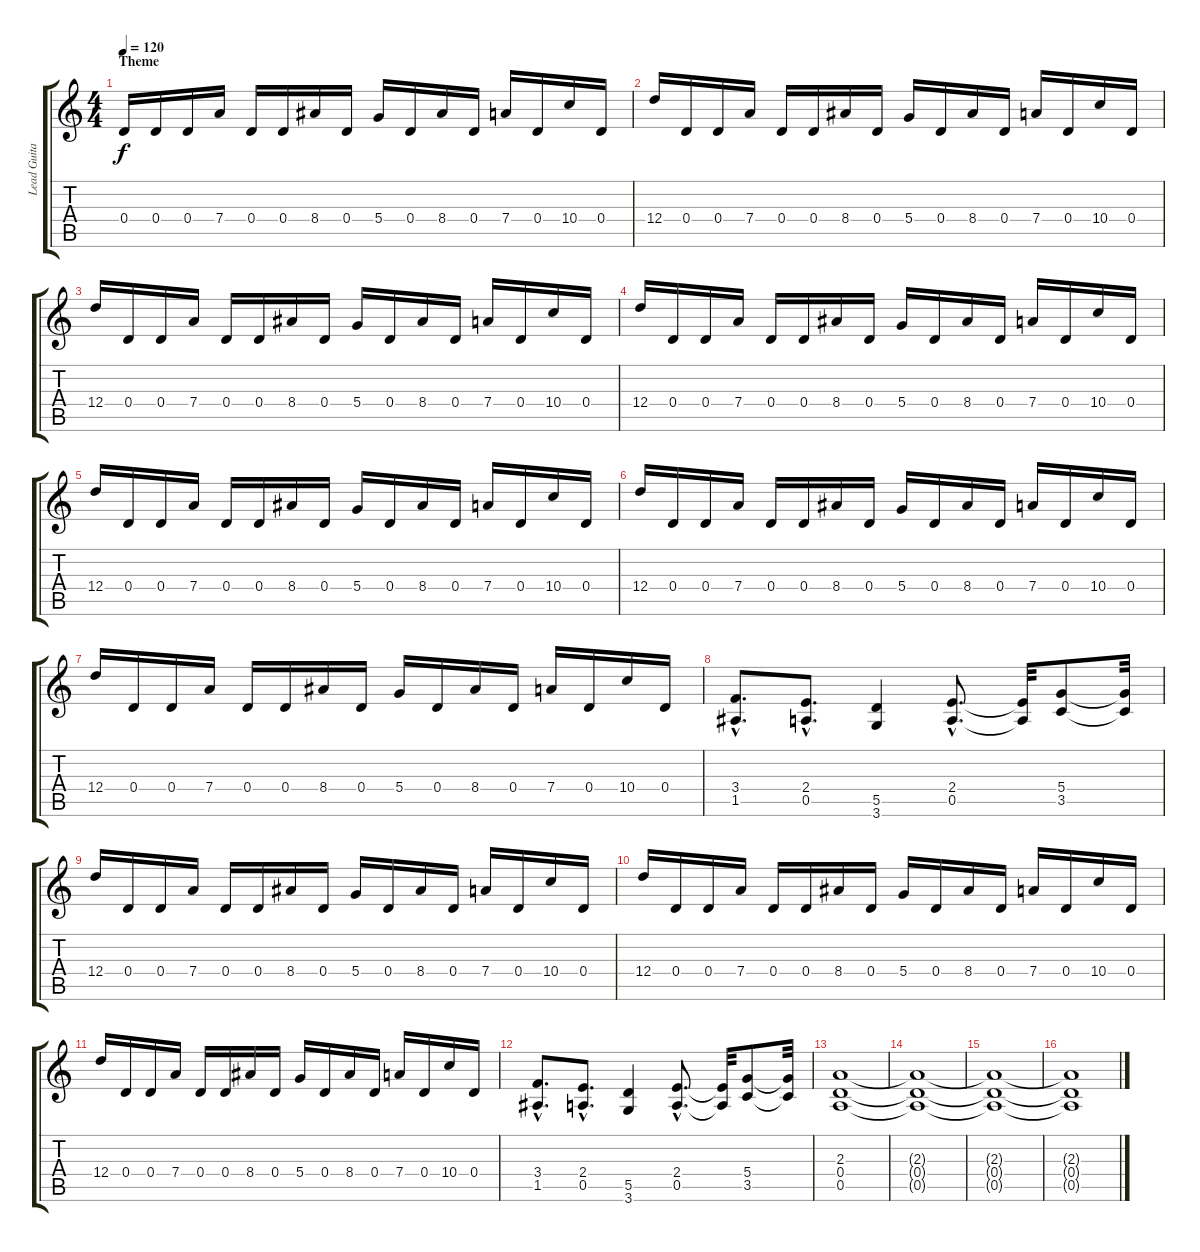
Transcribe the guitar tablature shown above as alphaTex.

\track ("Lead Guitar" "Lead Guita") {instrument distortionguitar}
\staff {score tabs}
\tuning (E4 B3 G3 D3 A2 E2) {hide}
\ts (4 4)
\section ("" "Theme")
\tempo 120
\clef g2
\ks c
0.4.16{dy f} 0.4.16 0.4.16 7.4.16 0.4.16 0.4.16 8.4.16 0.4.16 5.4.16 0.4.16 8.4.16 0.4.16 7.4.16 0.4.16 10.4.16 0.4.16 |
12.4.16 0.4.16 0.4.16 7.4.16 0.4.16 0.4.16 8.4.16 0.4.16 5.4.16 0.4.16 8.4.16 0.4.16 7.4.16 0.4.16 10.4.16 0.4.16 |
12.4.16 0.4.16 0.4.16 7.4.16 0.4.16 0.4.16 8.4.16 0.4.16 5.4.16 0.4.16 8.4.16 0.4.16 7.4.16 0.4.16 10.4.16 0.4.16 |
12.4.16 0.4.16 0.4.16 7.4.16 0.4.16 0.4.16 8.4.16 0.4.16 5.4.16 0.4.16 8.4.16 0.4.16 7.4.16 0.4.16 10.4.16 0.4.16 |
12.4.16 0.4.16 0.4.16 7.4.16 0.4.16 0.4.16 8.4.16 0.4.16 5.4.16 0.4.16 8.4.16 0.4.16 7.4.16 0.4.16 10.4.16 0.4.16 |
12.4.16 0.4.16 0.4.16 7.4.16 0.4.16 0.4.16 8.4.16 0.4.16 5.4.16 0.4.16 8.4.16 0.4.16 7.4.16 0.4.16 10.4.16 0.4.16 |
12.4.16 0.4.16 0.4.16 7.4.16 0.4.16 0.4.16 8.4.16 0.4.16 5.4.16 0.4.16 8.4.16 0.4.16 7.4.16 0.4.16 10.4.16 0.4.16 |
(3.4{hac} 1.5{hac}).8{d} (2.4{hac} 0.5{hac}).8{d} (5.5 3.6).4 (2.4{hac} 0.5{hac}).8{d} (2.4{t} 0.5{t}).32 (5.4 3.5).8 (5.4{t} 3.5{t}).32 |
12.4.16 0.4.16 0.4.16 7.4.16 0.4.16 0.4.16 8.4.16 0.4.16 5.4.16 0.4.16 8.4.16 0.4.16 7.4.16 0.4.16 10.4.16 0.4.16 |
12.4.16 0.4.16 0.4.16 7.4.16 0.4.16 0.4.16 8.4.16 0.4.16 5.4.16 0.4.16 8.4.16 0.4.16 7.4.16 0.4.16 10.4.16 0.4.16 |
12.4.16 0.4.16 0.4.16 7.4.16 0.4.16 0.4.16 8.4.16 0.4.16 5.4.16 0.4.16 8.4.16 0.4.16 7.4.16 0.4.16 10.4.16 0.4.16 |
(3.4{hac} 1.5{hac}).8{d} (2.4{hac} 0.5{hac}).8{d} (5.5 3.6).4 (2.4{hac} 0.5{hac}).8{d} (2.4{t} 0.5{t}).32 (5.4 3.5).8 (5.4{t} 3.5{t}).32 |
(2.3 0.4 0.5).1 |
(2.3{t} 0.4{t} 0.5{t}).1{volume 13} |
(2.3{t} 0.4{t} 0.5{t}).1{volume 10} |
(2.3{t} 0.4{t} 0.5{t}).1{volume 6}
